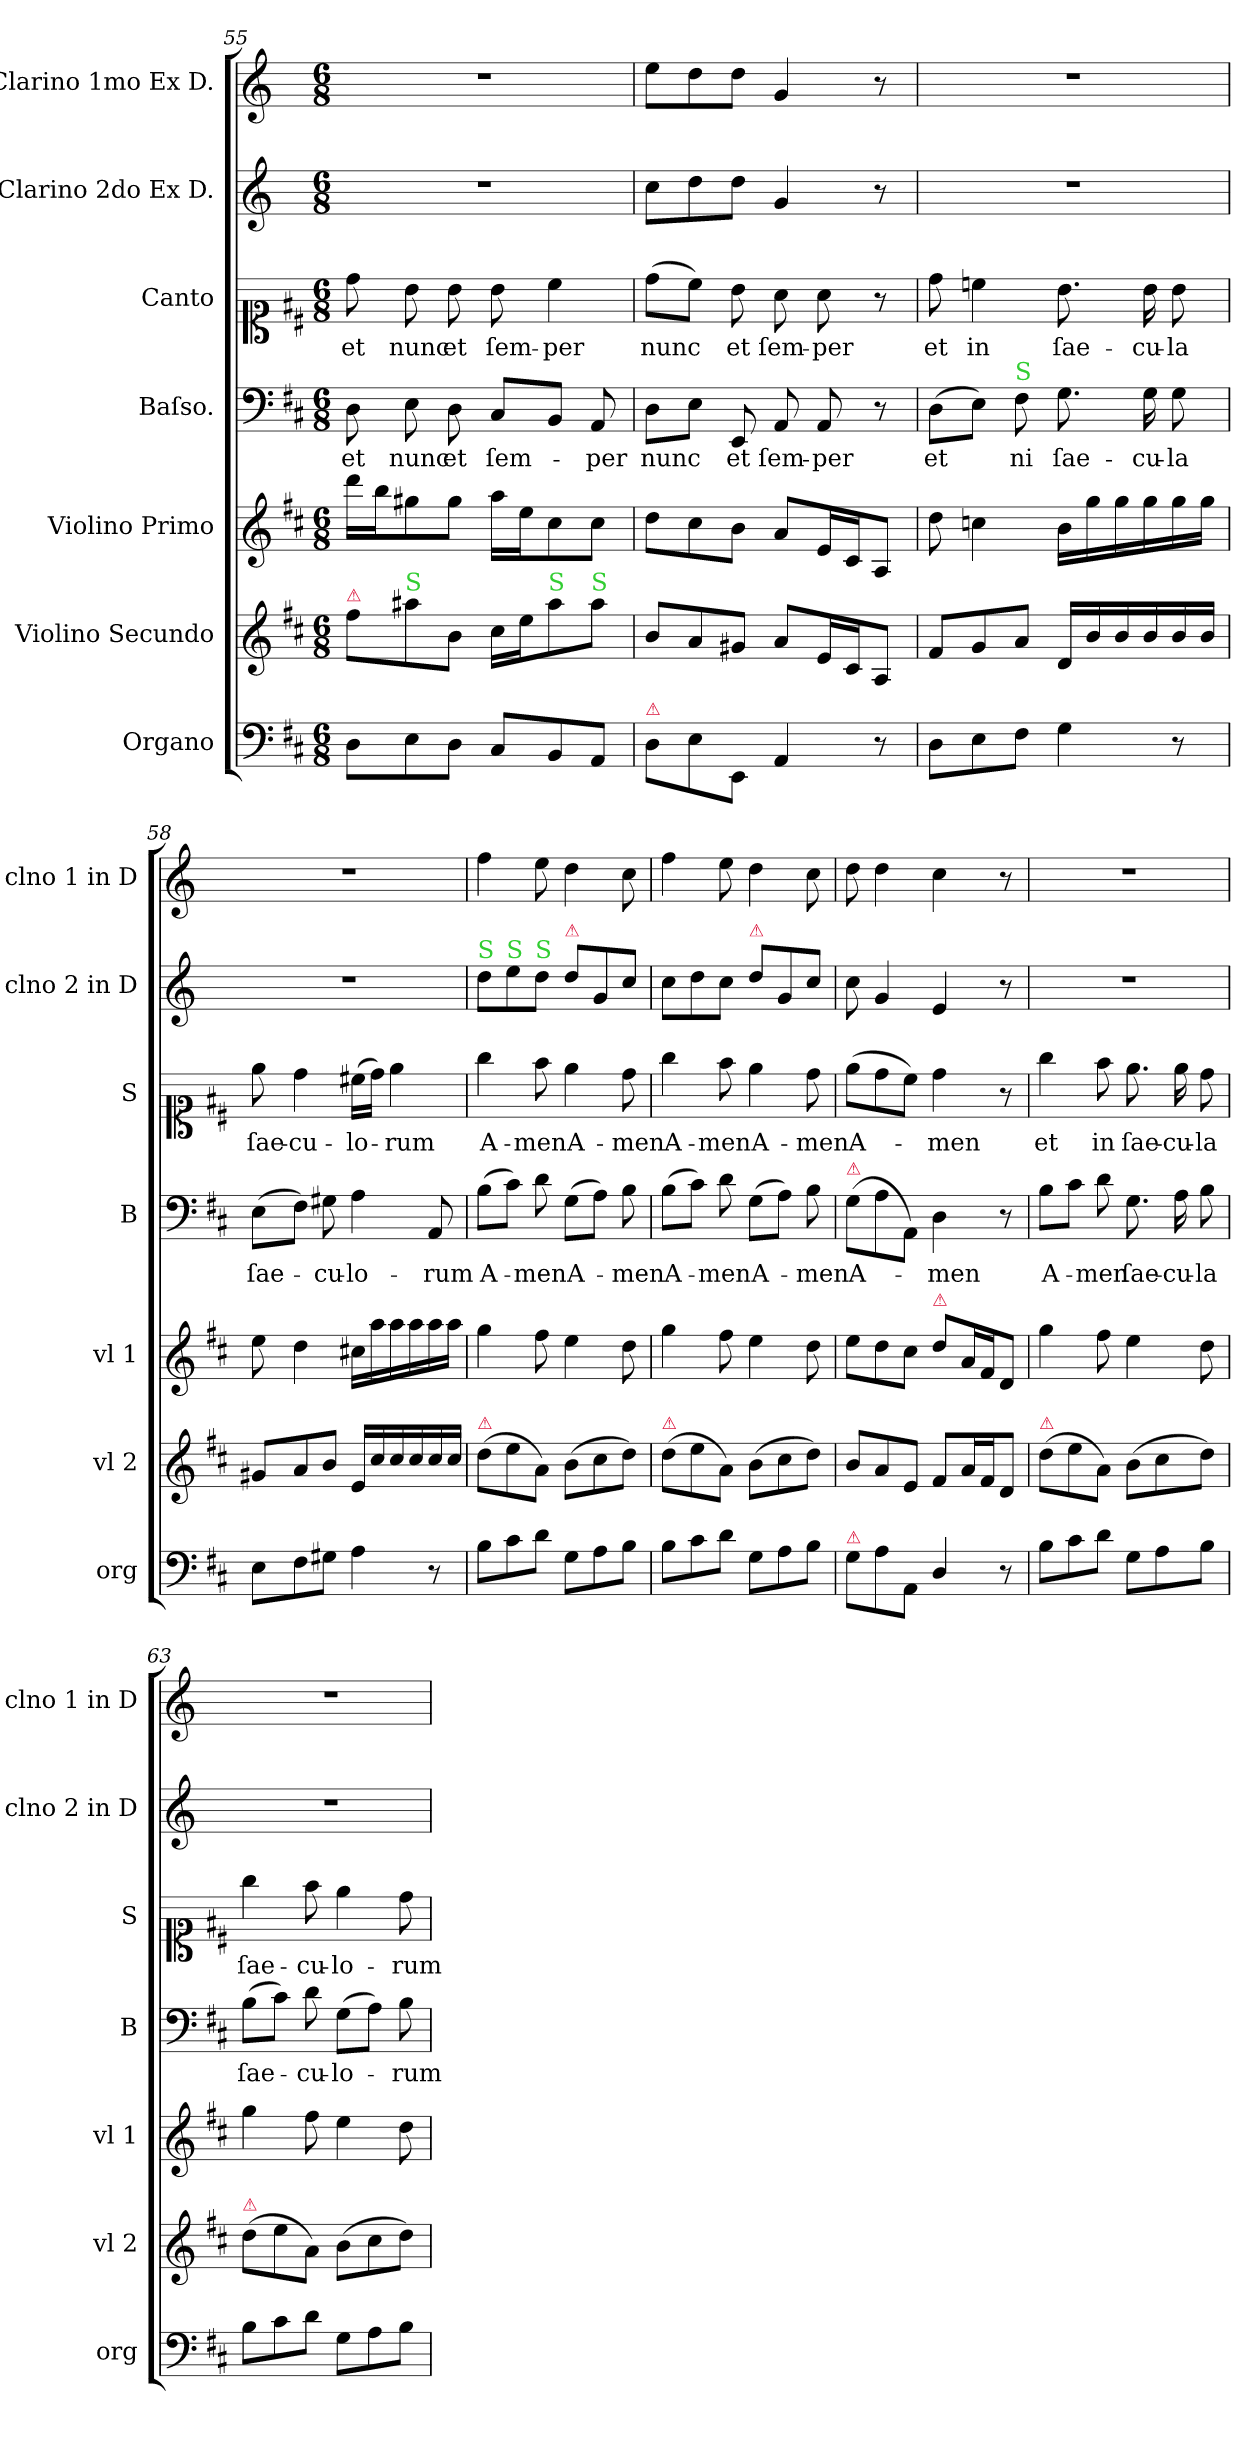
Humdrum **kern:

**kern	**kern	**kern	**kern	**text	**kern	**text	**kern	**kern
*part7	*part6	*part5	*part4	*part4	*part3	*part3	*part2	*part1
*staff7	*staff6	*staff5	*staff4	*staff4	*staff3	*staff3	*staff2	*staff1
*I"Organo	*I"Violino Secundo	*I"Violino Primo	*I"Baſso.	*	*I"Canto	*	*I"Clarino 2do Ex D.	*I"Clarino 1mo Ex D.
*I'org	*I'vl 2	*I'vl 1	*I'B	*	*I'S	*	*I'clno 2 in D	*I'clno 1 in D
*clefF4	*clefG2	*clefG2	*clefF4	*	*clefC1	*	*clefG2	*clefG2
*	*	*	*	*	*	*	*ITrd-1c-2	*ITrd-1c-2
*k[f#c#]	*k[f#c#]	*k[f#c#]	*k[f#c#]	*	*k[f#c#]	*	*k[f#c#]	*k[f#c#]
*M6/8	*M6/8	*M6/8	*M6/8	*	*M6/8	*	*M6/8	*M6/8
=55	=55	=55	=55	=55	=55	=55	=55	=55
!	!LO:TX:a:color=crimson:t=⚠	!	!	!	!	!	!	!
8D\L	8ff#\L	16ddd\LL	8D\	et	8dd\	et	2.r	2.r
.	.	16bb\J	.	.	.	.	.	.
!	!LO:TX:a:color=limegreen:t=S	!	!	!	!	!	!	!
8E\	8aa#X\	8gg#X\	8E\	nunc	8b\	nunc	.	.
8D\J	8b/J	8gg#\J	8D\	et	8b\	et	.	.
8C#/L	16cc#\LL	16aa\LL	8C#/L	ſem-	8b\	ſem-	.	.
.	16ee\J	16ee\J	.	.	.	.	.	.
!	!LO:TX:a:color=limegreen:t=S	!	!	!	!	!	!	!
8BB/	8aa#\	8cc#\	8BB/J	.	4cc#\	-per	.	.
!	!LO:TX:a:color=limegreen:t=S	!	!	!	!	!	!	!
8AA/J	8aa#\J	8cc#\J	8AA/	-per	.	.	.	.
=56	=56	=56	=56	=56	=56	=56	=56	=56
!LO:TX:a:color=crimson:t=⚠	!	!	!	!	!	!	!	!
8D\L	8b/L	8dd\L	8D\L	nunc	(>8dd\L	nunc	8dd\L	8ff#\L
8E\	8a/	8cc#\	8E\J	.	8cc#\J)	.	8ee\	8ee\
8EE/J	8g#X/J	8b\J	8EE/	et	8b\	et	8ee\J	8ee\J
4AA/	8a/L	8a/L	8AA/	ſem-	8a\	ſem-	4a/	4a/
.	16e/L	16e/L	8AA/	-per	8a\	-per	.	.
.	16c#/J	16c#/J	.	.	.	.	.	.
8r	8A/J	8A/J	8r	.	8r	.	8r	8r
=57	=57	=57	=57	=57	=57	=57	=57	=57
8D\L	8f#/L	8dd\	(>8D\L	et	8dd\	et	2.r	2.r
8E\	8g/	4ccn\	8E\J)	.	4ccn\	in	.	.
!	!	!	!LO:TX:a:color=limegreen:t=S	!	!	!	!	!
8F#\J	8a/J	.	8F#\	ni	.	.	.	.
4G\	16d/LL	16b\LL	8.G\	ſae-	8.b\	ſae-	.	.
.	16b/	16gg\	.	.	.	.	.	.
.	16b/	16gg\	.	.	.	.	.	.
.	16b/	16gg\	16G\	-cu-	16b\	-cu-	.	.
8r	16b/	16gg\	8G\	-la	8b\	-la	.	.
.	16b/JJ	16gg\JJ	.	.	.	.	.	.
=58	=58	=58	=58	=58	=58	=58	=58	=58
8E\L	8g#X/L	8ee\	(>8E\L	ſae-	8ee\	ſae-	2.r	2.r
8F#\	8a/	4dd\	8F#\J)	.	4dd\	-cu-	.	.
8G#X\J	8b/J	.	8G#X\	-cu-	.	.	.	.
4A\	16e/LL	16cc#X\LL	4A\	-lo-	(>16cc#X\LL	-lo-	.	.
.	16cc#/	16aa\	.	.	16dd\JJ)	.	.	.
.	16cc#/	16aa\	.	.	4ee\	-rum	.	.
.	16cc#/	16aa\	.	.	.	.	.	.
8r	16cc#/	16aa\	8AA/	-rum	.	.	.	.
.	16cc#/JJ	16aa\JJ	.	.	.	.	.	.
=59	=59	=59	=59	=59	=59	=59	=59	=59
!	!	!	!	!	!	!	!LO:TX:a:color=limegreen:t=S	!
!	!LO:TX:a:color=crimson:t=⚠	!	!	!	!	!	!	!
8B\L	(>8dd\L	4gg\	(>8B\L	A-	4gg\	A-	8ee\L	4gg\
!	!	!	!	!	!	!	!LO:TX:a:color=limegreen:t=S	!
8c#\	8ee\	.	8c#\J)	.	.	.	8ff#\	.
!	!	!	!	!	!	!	!LO:TX:a:color=limegreen:t=S	!
8d\J	8a/J)	8ff#\	8d\	-men	8ff#\	-men	8ee\J	8ff#\
!	!	!	!	!	!	!	!LO:TX:a:color=crimson:t=⚠	!
!	!	!	!	!LO:LY:i	!	!LO:LY:i	!	!
8G\L	(>8b\L	4ee\	(>8G\L	A-	4ee\	A-	8ee\L	4ee\
8A\	8cc#\	.	8A\J)	.	.	.	8a/	.
!	!	!	!	!LO:LY:i	!	!LO:LY:i	!	!
8B\J	8dd\J)	8dd\	8B\	-men	8dd\	-men	8dd/J	8dd\
=60	=60	=60	=60	=60	=60	=60	=60	=60
!	!LO:TX:a:color=crimson:t=⚠	!	!	!	!	!	!	!
!	!	!	!	!	!	!LO:LY:i	!	!
8B\L	(>8dd\L	4gg\	(>8B\L	A-	4gg\	A-	8dd\L	4gg\
8c#\	8ee\	.	8c#\J)	.	.	.	8ee\	.
!	!	!	!	!	!	!LO:LY:i	!	!
8d\J	8a/J)	8ff#\	8d\	-men	8ff#\	-men	8dd\J	8ff#\
!	!	!	!	!	!	!	!LO:TX:a:color=crimson:t=⚠	!
!	!	!	!	!	!	!LO:LY:i	!	!
8G\L	(8b\L	4ee\	(>8G\L	A-	4ee\	A-	8ee\L	4ee\
8A\	8cc#\	.	8A\J)	.	.	.	8a/	.
!	!	!	!	!	!	!LO:LY:i	!	!
8B\J	8dd\J)	8dd\	8B\	-men	8dd\	-men	8dd/J	8dd\
=61	=61	=61	=61	=61	=61	=61	=61	=61
!	!	!	!LO:TX:a:color=crimson:t=⚠	!	!	!	!	!
!LO:TX:a:color=crimson:t=⚠	!	!	!	!	!	!	!	!
8G\L	8b/L	8ee\L	(>8G\L	A-	(>8ee\L	A-	8dd\	8ee\
8A\	8a/	8dd\	8A\	.	8dd\	.	4a/	4ee\
8AA/J	8e/J	8cc#\J	8AA/J)	.	8cc#\J)	.	.	.
!	!	!LO:TX:a:color=crimson:t=⚠	!	!	!	!	!	!
4D/	8f#/L	8dd\L	4D\	-men	4dd\	-men	4f#/	4dd\
.	16a/L	16a/L	.	.	.	.	.	.
.	16f#/J	16f#/J	.	.	.	.	.	.
8r	8d/J	8d/J	8r	.	8r	.	8r	8r
=62	=62	=62	=62	=62	=62	=62	=62	=62
!	!LO:TX:a:color=crimson:t=⚠	!	!	!	!	!	!	!
8B\L	(>8dd\L	4gg\	8B\L	A-	4gg\	et	2.r	2.r
8c#\	8ee\	.	8c#\J	.	.	.	.	.
8d\J	8a/J)	8ff#\	8d\	-men	8ff#\	in	.	.
8G\L	(>8b\L	4ee\	8.G\	ſae-	8.ee\	ſae-	.	.
8A\	8cc#\	.	.	.	.	.	.	.
.	.	.	16A\	-cu-	16ee\	-cu-	.	.
8B\J	8dd\J)	8dd\	8B\	-la	8dd\	-la	.	.
=63	=63	=63	=63	=63	=63	=63	=63	=63
!	!LO:TX:a:color=crimson:t=⚠	!	!	!	!	!	!	!
8B\L	(>8dd\L	4gg\	(>8B\L	ſae-	4gg\	ſae-	2.r	2.r
8c#\	8ee\	.	8c#\J)	.	.	.	.	.
8d\J	8a/J)	8ff#\	8d\	-cu-	8ff#\	-cu-	.	.
8G\L	(>8b\L	4ee\	(>8G\L	-lo-	4ee\	-lo-	.	.
8A\	8cc#\	.	8A\J)	.	.	.	.	.
8B\J	8dd\J)	8dd\	8B\	-rum	8dd\	-rum	.	.
=	=	=	=	=	=	=	=	=
*-	*-	*-	*-	*-	*-	*-	*-	*-
